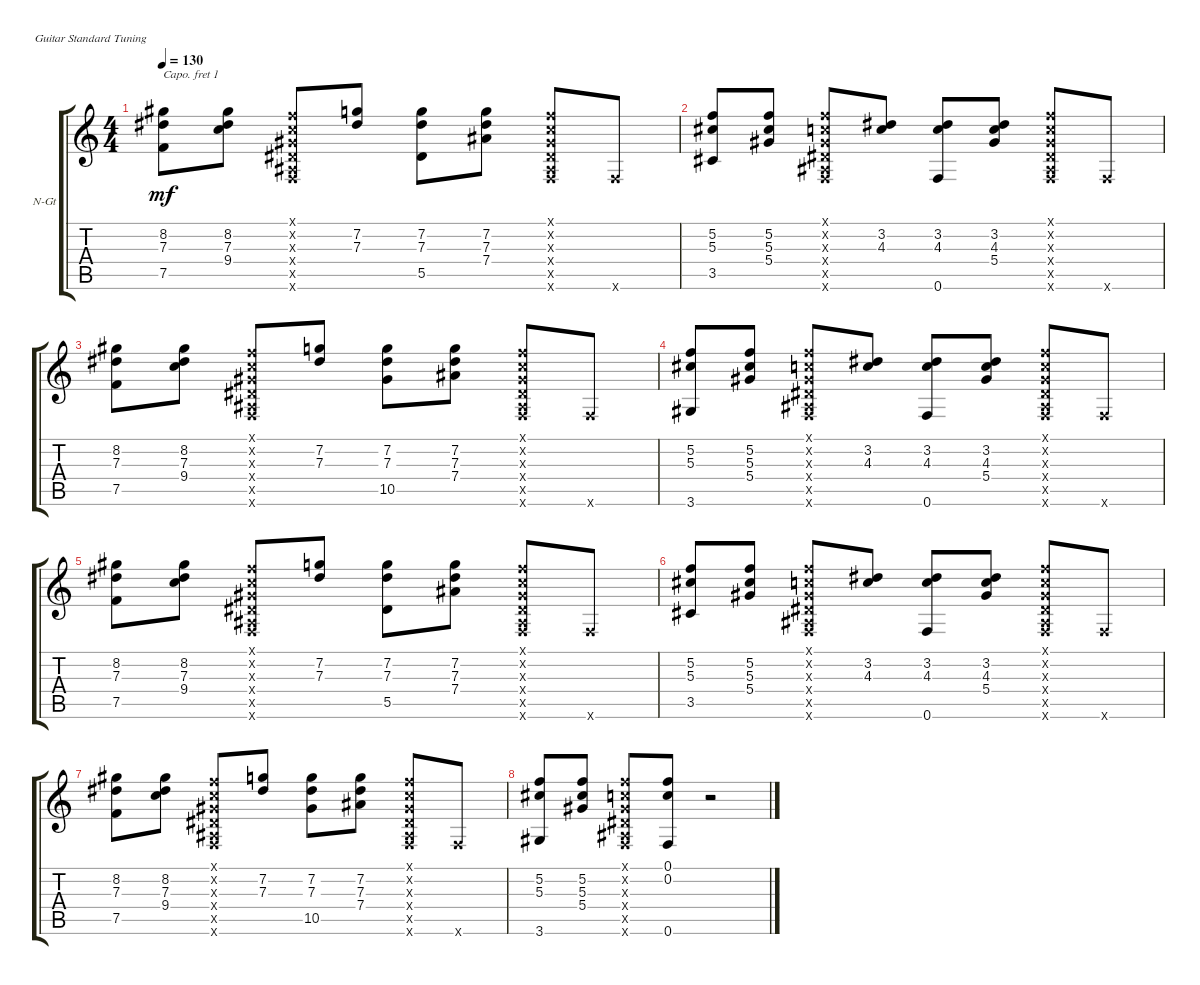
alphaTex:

\defaultSystemsLayout 4
\bracketExtendMode groupsimilarinstruments
\firstSystemTrackNameOrientation horizontal
\otherSystemsTrackNameOrientation horizontal
\track ("Nylon Guitar" "N-Gt") {instrument acousticguitarnylon}
\staff {score tabs}
\capo 1
\tuning (E4 B3 G3 D3 A2 E2)
\ts (4 4)
\tempo 130
\clef g2
\ks c
(8.2 7.3 7.5).8{dy mf} (8.2 7.3 9.4).8 (0.1{x} 0.2{x} 0.3{x} 0.4{x} 0.5{x} 0.6{x}).8 (7.2 7.3).8 (7.2 7.3 5.5).8 (7.2 7.3 7.4).8 (0.6{x} 0.5{x} 0.4{x} 0.3{x} 0.2{x} 0.1{x}).8 0.6{x}.8 |
(5.2 5.3 3.5).8 (5.2 5.3 5.4).8 (0.1{x} 0.2{x} 0.3{x} 0.4{x} 0.5{x} 0.6{x}).8 (3.2 4.3).8 (3.2 4.3 0.6).8 (3.2 4.3 5.4).8 (0.6{x} 0.5{x} 0.4{x} 0.3{x} 0.2{x} 0.1{x}).8 0.6{x}.8 |
(8.2 7.3 7.5).8 (8.2 7.3 9.4).8 (0.1{x} 0.2{x} 0.3{x} 0.4{x} 0.5{x} 0.6{x}).8 (7.2 7.3).8 (7.2 7.3 10.5).8 (7.2 7.3 7.4).8 (0.6{x} 0.5{x} 0.4{x} 0.3{x} 0.2{x} 0.1{x}).8 0.6{x}.8 |
(5.2 5.3 3.6).8 (5.2 5.3 5.4).8 (0.1{x} 0.2{x} 0.3{x} 0.4{x} 0.5{x} 0.6{x}).8 (3.2 4.3).8 (3.2 4.3 0.6).8 (3.2 4.3 5.4).8 (0.6{x} 0.5{x} 0.4{x} 0.3{x} 0.2{x} 0.1{x}).8 0.6{x}.8 |
(8.2 7.3 7.5).8 (8.2 7.3 9.4).8 (0.1{x} 0.2{x} 0.3{x} 0.4{x} 0.5{x} 0.6{x}).8 (7.2 7.3).8 (7.2 7.3 5.5).8 (7.2 7.3 7.4).8 (0.6{x} 0.5{x} 0.4{x} 0.3{x} 0.2{x} 0.1{x}).8 0.6{x}.8 |
(5.2 5.3 3.5).8 (5.2 5.3 5.4).8 (0.1{x} 0.2{x} 0.3{x} 0.4{x} 0.5{x} 0.6{x}).8 (3.2 4.3).8 (3.2 4.3 0.6).8 (3.2 4.3 5.4).8 (0.6{x} 0.5{x} 0.4{x} 0.3{x} 0.2{x} 0.1{x}).8 0.6{x}.8 |
(8.2 7.3 7.5).8 (8.2 7.3 9.4).8 (0.1{x} 0.2{x} 0.3{x} 0.4{x} 0.5{x} 0.6{x}).8 (7.2 7.3).8 (7.2 7.3 10.5).8 (7.2 7.3 7.4).8 (0.6{x} 0.5{x} 0.4{x} 0.3{x} 0.2{x} 0.1{x}).8 0.6{x}.8 |
(5.2 5.3 3.6).8 (5.2 5.3 5.4).8 (0.1{x} 0.2{x} 0.3{x} 0.4{x} 0.5{x} 0.6{x}).8 (0.6 0.1 0.2).8 r.2
